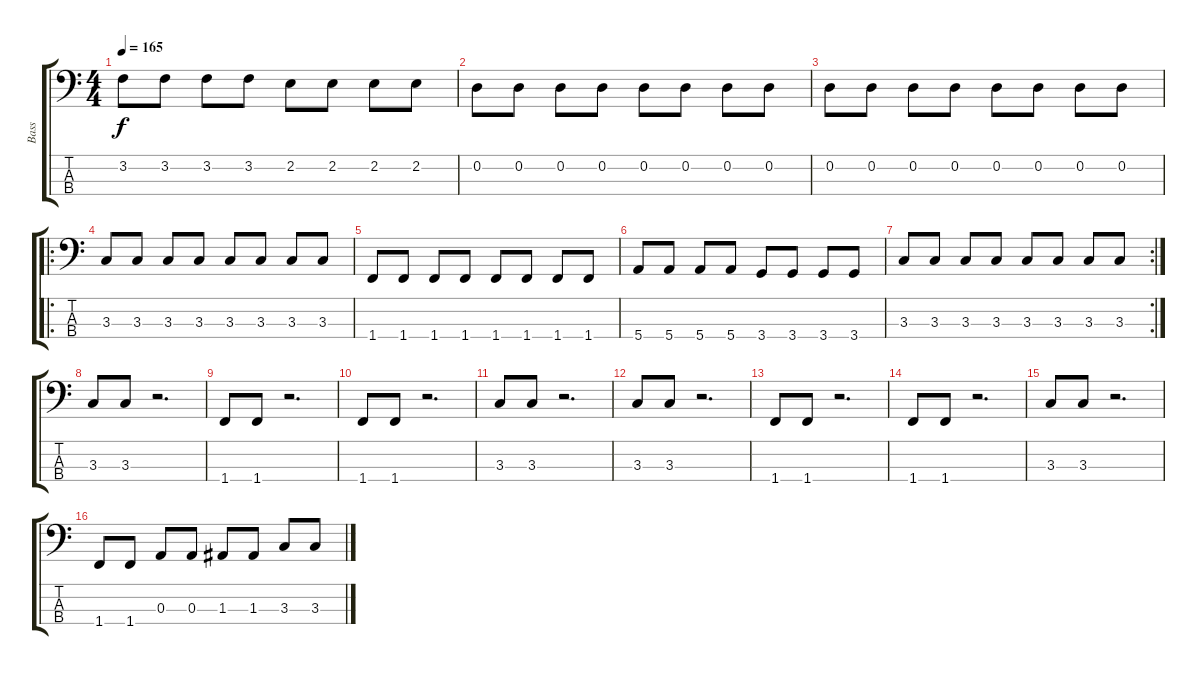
\track ("Bass" "Bass") {instrument electricbassfinger}
\staff {score tabs}
\tuning (G2 D2 A1 E1) {hide}
\ts (4 4)
\tempo 165
\clef f4
\ks c
3.2.8{dy f} 3.2.8 3.2.8 3.2.8 2.2.8 2.2.8 2.2.8 2.2.8 |
0.2.8 0.2.8 0.2.8 0.2.8 0.2.8 0.2.8 0.2.8 0.2.8 |
0.2.8 0.2.8 0.2.8 0.2.8 0.2.8 0.2.8 0.2.8 0.2.8 |
\ro
3.3.8 3.3.8 3.3.8 3.3.8 3.3.8 3.3.8 3.3.8 3.3.8 |
1.4.8 1.4.8 1.4.8 1.4.8 1.4.8 1.4.8 1.4.8 1.4.8 |
5.4.8 5.4.8 5.4.8 5.4.8 3.4.8 3.4.8 3.4.8 3.4.8 |
\rc 2
3.3.8 3.3.8 3.3.8 3.3.8 3.3.8 3.3.8 3.3.8 3.3.8 |
3.3.8 3.3.8 r.2{d} |
1.4.8 1.4.8 r.2{d} |
1.4.8 1.4.8 r.2{d} |
3.3.8 3.3.8 r.2{d} |
3.3.8 3.3.8 r.2{d} |
1.4.8 1.4.8 r.2{d} |
1.4.8 1.4.8 r.2{d} |
3.3.8 3.3.8 r.2{d} |
1.4.8 1.4.8 0.3.8 0.3.8 1.3.8 1.3.8 3.3.8 3.3.8
